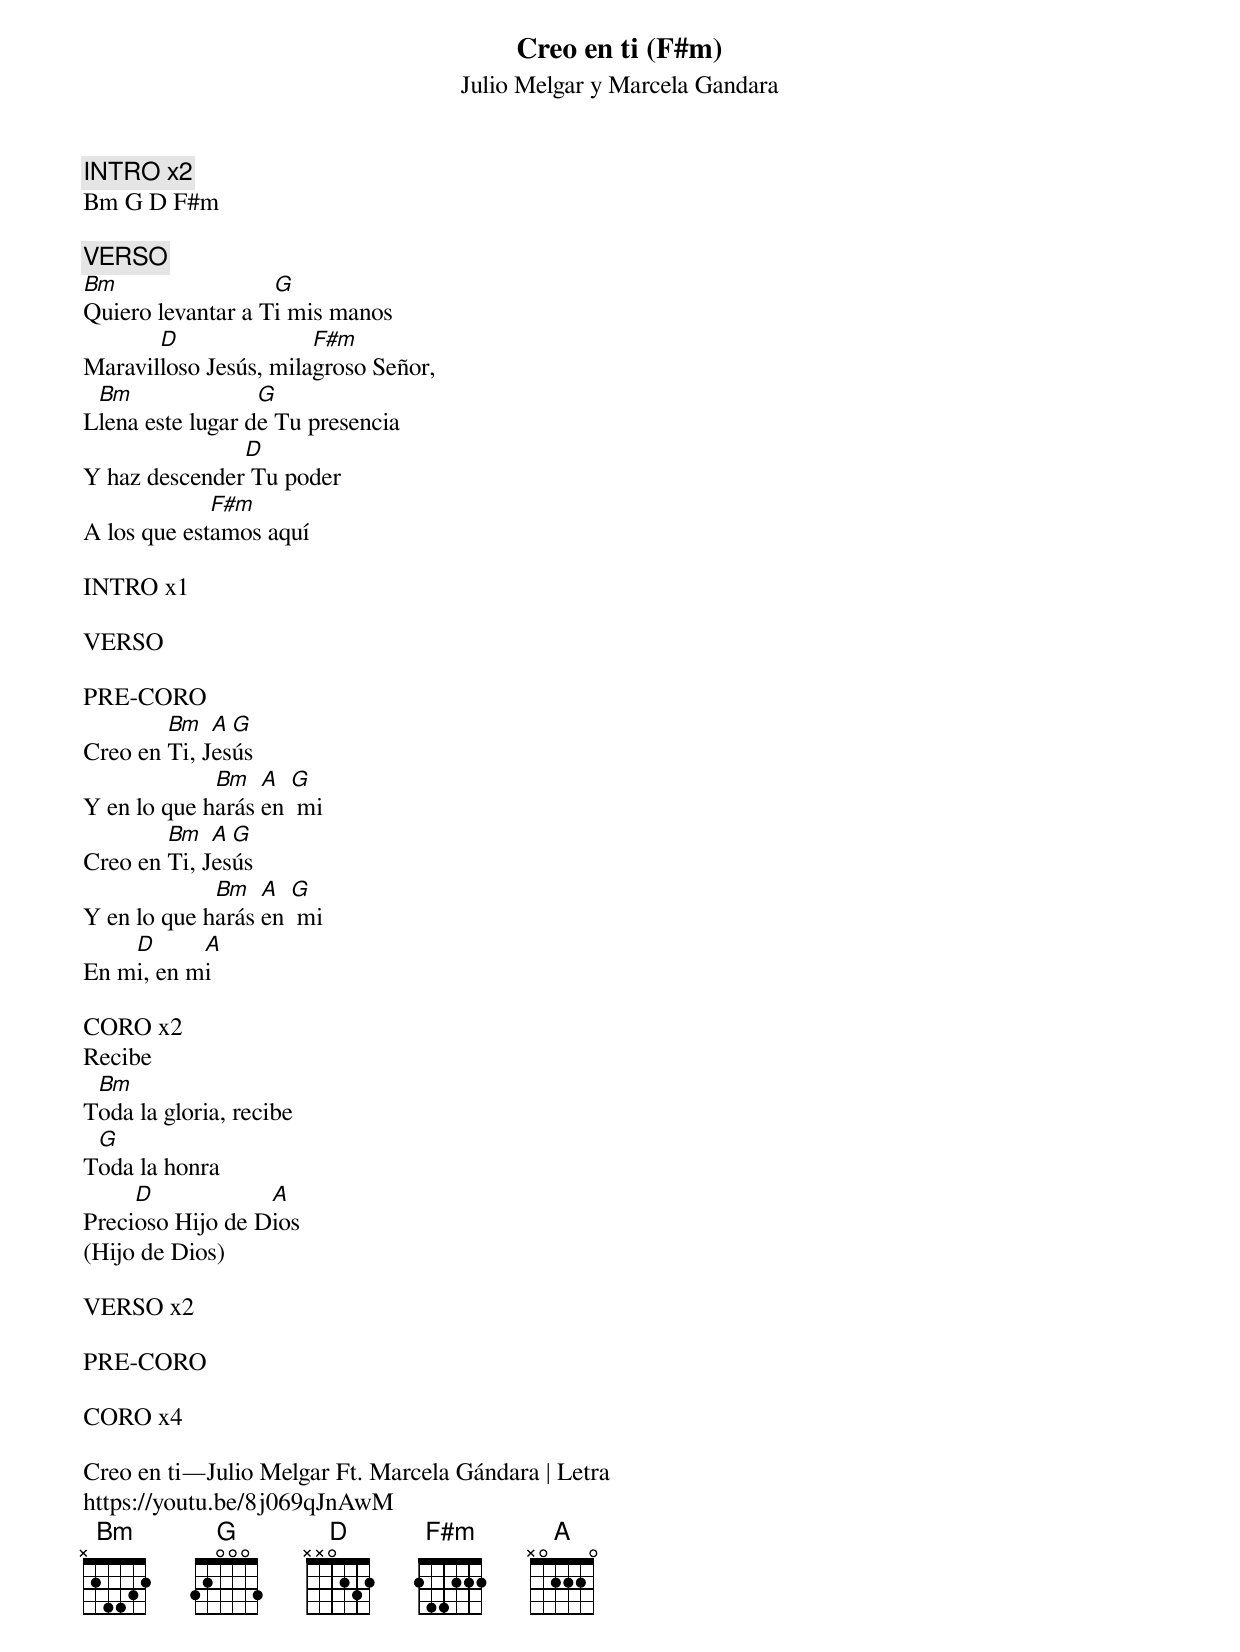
Creo en ti (F#m)
Julio Melgar y Marcela Gandara

INTRO x2
Bm G D F#m

VERSO
Bm                 G
Quiero levantar a Ti mis manos
       D               F#m
Maravilloso Jesús, milagroso Señor,
 Bm               G
Llena este lugar de Tu presencia
               D
Y haz descender Tu poder
             F#m
A los que estamos aquí

INTRO x1

VERSO

PRE-CORO
        Bm   A G
Creo en Ti, Jesús
             Bm   A  G
Y en lo que harás en  mi
        Bm   A G
Creo en Ti, Jesús
             Bm   A  G
Y en lo que harás en  mi
    D      A
En mi, en mi

CORO x2
Recibe
 Bm
Toda la gloria, recibe
 G
Toda la honra
     D            A
Precioso Hijo de Dios
(Hijo de Dios)

VERSO x2

PRE-CORO

CORO x4

Creo en ti—Julio Melgar Ft. Marcela Gándara | Letra
https://youtu.be/8j069qJnAwM
